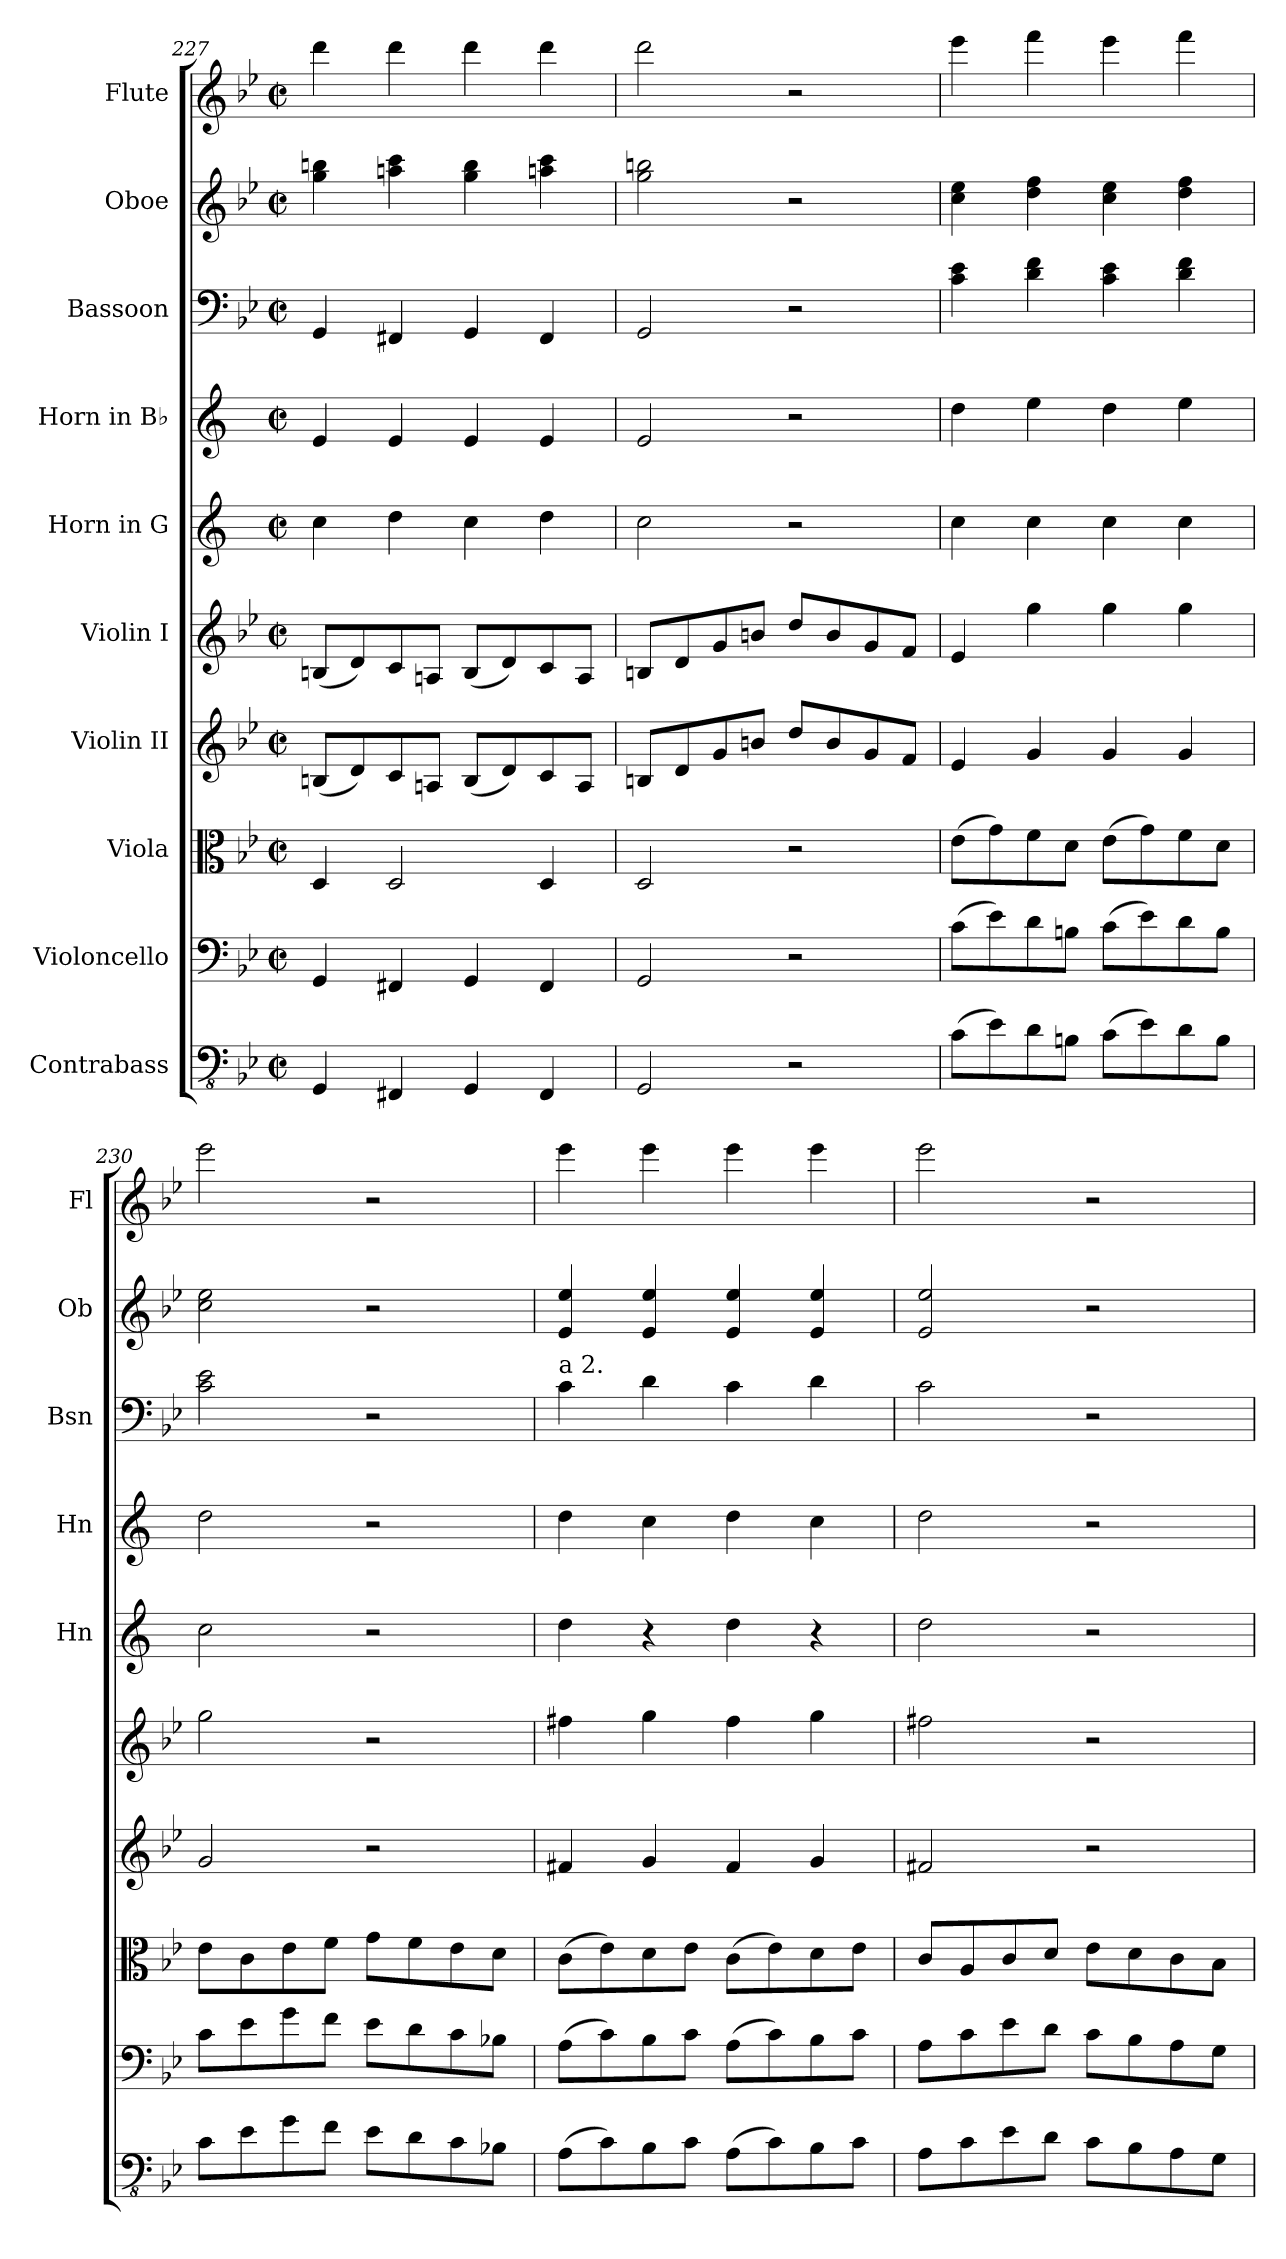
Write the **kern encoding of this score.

**kern	**kern	**kern	**kern	**kern	**kern	**kern	**kern	**kern	**kern
*part10	*part9	*part8	*part7	*part6	*part5	*part4	*part3	*part2	*part1
*staff10	*staff9	*staff8	*staff7	*staff6	*staff5	*staff4	*staff3	*staff2	*staff1
*I"Contrabass	*I"Violoncello	*I"Viola	*I"Violin II	*I"Violin I	*I"Horn in G	*I"Horn in B♭	*I"Bassoon	*I"Oboe	*I"Flute
*	*	*	*	*	*I'Hn	*I'Hn	*I'Bsn	*I'Ob	*I'Fl
*clefFv4	*clefF4	*clefC3	*clefG2	*clefG2	*clefG2	*clefG2	*clefF4	*clefG2	*clefG2
*	*	*	*	*	*ITrd3c5	*ITrd1c2	*	*	*
*k[b-e-]	*k[b-e-]	*k[b-e-]	*k[b-e-]	*k[b-e-]	*k[f#]	*k[b-e-]	*k[b-e-]	*k[b-e-]	*k[b-e-]
*M2/2	*M2/2	*M2/2	*M2/2	*M2/2	*M2/2	*M2/2	*M2/2	*M2/2	*M2/2
*met(c|)	*met(c|)	*met(c|)	*met(c|)	*met(c|)	*met(c|)	*met(c|)	*met(c|)	*met(c|)	*met(c|)
=227	=227	=227	=227	=227	=227	=227	=227	=227	=227
4GGG/	4GG/	4D/	(<8Bn/L	(<8Bn/L	4g\	4d/	4GG/	4gg\ 4bbn\	4ddd\
.	.	.	8d/)	8d/)	.	.	.	.	.
4FFF#X/	4FF#X/	2D/	8c/	8c/	4a\	4d/	4FF#X/	4aan\ 4ccc\	4ddd\
.	.	.	8An/J	8An/J	.	.	.	.	.
4GGG/	4GG/	.	(<8B/L	(<8B/L	4g\	4d/	4GG/	4gg\ 4bb\	4ddd\
.	.	.	8d/)	8d/)	.	.	.	.	.
4FFF#/	4FF#/	4D/	8c/	8c/	4a\	4d/	4FF#/	4aan\ 4ccc\	4ddd\
.	.	.	8A/J	8A/J	.	.	.	.	.
=228	=228	=228	=228	=228	=228	=228	=228	=228	=228
2GGG/	2GG/	2D/	8Bn/L	8Bn/L	2g\	2d/	2GG/	2gg\ 2bbn\	2ddd\
.	.	.	8d/	8d/	.	.	.	.	.
.	.	.	8g/	8g/	.	.	.	.	.
.	.	.	8bn/J	8bn/J	.	.	.	.	.
2r	2r	2r	8dd/L	8dd/L	2r	2r	2r	2r	2r
.	.	.	8b/	8b/	.	.	.	.	.
.	.	.	8g/	8g/	.	.	.	.	.
.	.	.	8f/J	8f/J	.	.	.	.	.
=229	=229	=229	=229	=229	=229	=229	=229	=229	=229
(>8C\L	(>8c\L	(>8e-\L	4e-/	4e-/	4g\	4cc\	4c\ 4e-\	4cc\ 4ee-\	4eee-\
8E-\)	8e-\)	8g\)	.	.	.	.	.	.	.
8D\	8d\	8f\	4g/	4gg\	4g\	4dd\	4d\ 4f\	4dd\ 4ff\	4fff\
8BBn\J	8Bn\J	8d\J	.	.	.	.	.	.	.
(>8C\L	(>8c\L	(>8e-\L	4g/	4gg\	4g\	4cc\	4c\ 4e-\	4cc\ 4ee-\	4eee-\
8E-\)	8e-\)	8g\)	.	.	.	.	.	.	.
8D\	8d\	8f\	4g/	4gg\	4g\	4dd\	4d\ 4f\	4dd\ 4ff\	4fff\
8BB\J	8B\J	8d\J	.	.	.	.	.	.	.
!!LO:PB:g=z
=230	=230	=230	=230	=230	=230	=230	=230	=230	=230
8C\L	8c\L	8e-\L	2g/	2gg\	2g\	2cc\	2c\ 2e-\	2cc\ 2ee-\	2eee-\
8E-\	8e-\	8c\	.	.	.	.	.	.	.
8G\	8g\	8e-\	.	.	.	.	.	.	.
8F\J	8f\J	8f\J	.	.	.	.	.	.	.
8E-\L	8e-\L	8g\L	2r	2r	2r	2r	2r	2r	2r
8D\	8d\	8f\	.	.	.	.	.	.	.
8C\	8c\	8e-\	.	.	.	.	.	.	.
8BB-X\J	8B-X\J	8d\J	.	.	.	.	.	.	.
=231	=231	=231	=231	=231	=231	=231	=231	=231	=231
!	!	!	!	!	!	!	!LO:TX:a:t=a 2.	!	!
(>8AA\L	(>8A\L	(>8c\L	4f#X/	4ff#X\	4a\	4cc\	4c\	4e-/ 4ee-/	4eee-\
8C\)	8c\)	8e-\)	.	.	.	.	.	.	.
8BB-\	8B-\	8d\	4g/	4gg\	4r	4b-\	4d\	4e-/ 4ee-/	4eee-\
8C\J	8c\J	8e-\J	.	.	.	.	.	.	.
(>8AA\L	(>8A\L	(>8c\L	4f#/	4ff#\	4a\	4cc\	4c\	4e-/ 4ee-/	4eee-\
8C\)	8c\)	8e-\)	.	.	.	.	.	.	.
8BB-\	8B-\	8d\	4g/	4gg\	4r	4b-\	4d\	4e-/ 4ee-/	4eee-\
8C\J	8c\J	8e-\J	.	.	.	.	.	.	.
=232	=232	=232	=232	=232	=232	=232	=232	=232	=232
8AA\L	8A\L	8c/L	2f#X/	2ff#X\	2a\	2cc\	2c\	2e-/ 2ee-/	2eee-\
8C\	8c\	8A/	.	.	.	.	.	.	.
8E-\	8e-\	8c/	.	.	.	.	.	.	.
8D\J	8d\J	8d/J	.	.	.	.	.	.	.
8C\L	8c\L	8e-\L	2r	2r	2r	2r	2r	2r	2r
8BB-\	8B-\	8d\	.	.	.	.	.	.	.
8AA\	8A\	8c\	.	.	.	.	.	.	.
8GG\J	8G\J	8B-\J	.	.	.	.	.	.	.
=	=	=	=	=	=	=	=	=	=
*-	*-	*-	*-	*-	*-	*-	*-	*-	*-
